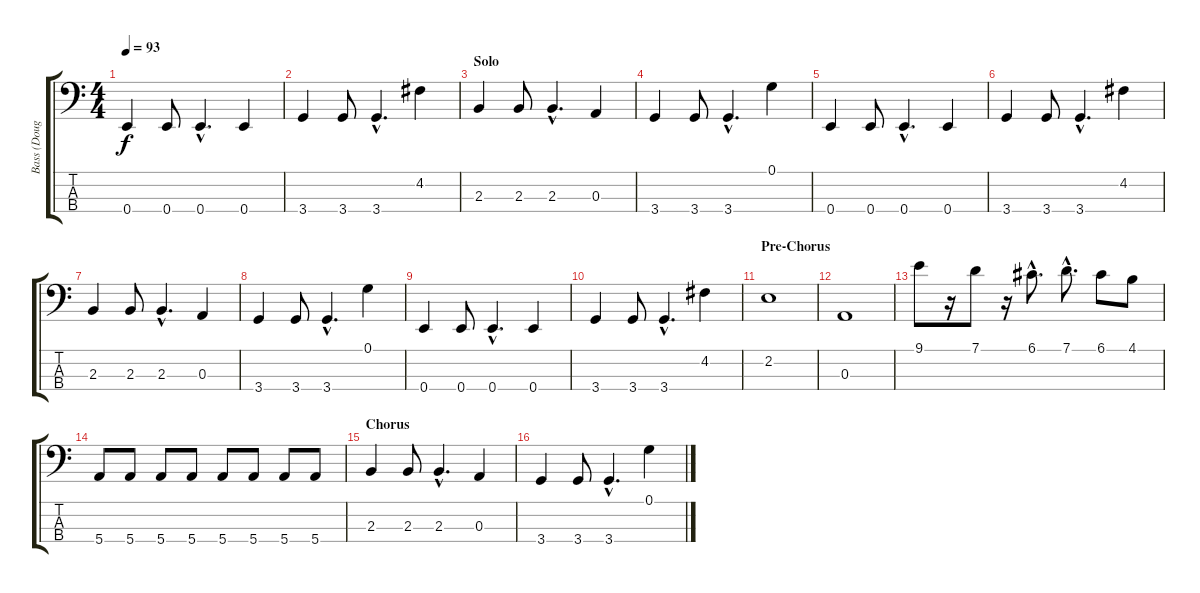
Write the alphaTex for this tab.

\track ("Bass (Douglas)" "Bass (Doug") {instrument fretlessbass}
\staff {score tabs}
\tuning (G2 D2 A1 E1) {hide}
\ts (4 4)
\tempo 93
\clef f4
\ks c
0.4.4{dy f} 0.4.8 0.4{hac}.4{d} 0.4.4 |
3.4.4 3.4.8 3.4{hac}.4{d} 4.2.4 |
\section ("" "Solo")
2.3.4 2.3.8 2.3{hac}.4{d} 0.3.4 |
3.4.4 3.4.8 3.4{hac}.4{d} 0.1.4 |
0.4.4 0.4.8 0.4{hac}.4{d} 0.4.4 |
3.4.4 3.4.8 3.4{hac}.4{d} 4.2.4 |
2.3.4 2.3.8 2.3{hac}.4{d} 0.3.4 |
3.4.4 3.4.8 3.4{hac}.4{d} 0.1.4 |
0.4.4 0.4.8 0.4{hac}.4{d} 0.4.4 |
3.4.4 3.4.8 3.4{hac}.4{d} 4.2.4 |
\section ("" "Pre-Chorus")
2.2.1 |
0.3.1 |
9.1.8 r.16 7.1.8 r.16 6.1{hac}.8{d} 7.1{hac}.8{d} 6.1.8 4.1.8 |
5.4.8 5.4.8 5.4.8 5.4.8 5.4.8 5.4.8 5.4.8 5.4.8 |
\section ("" "Chorus")
2.3.4 2.3.8 2.3{hac}.4{d} 0.3.4 |
3.4.4 3.4.8 3.4{hac}.4{d} 0.1.4
